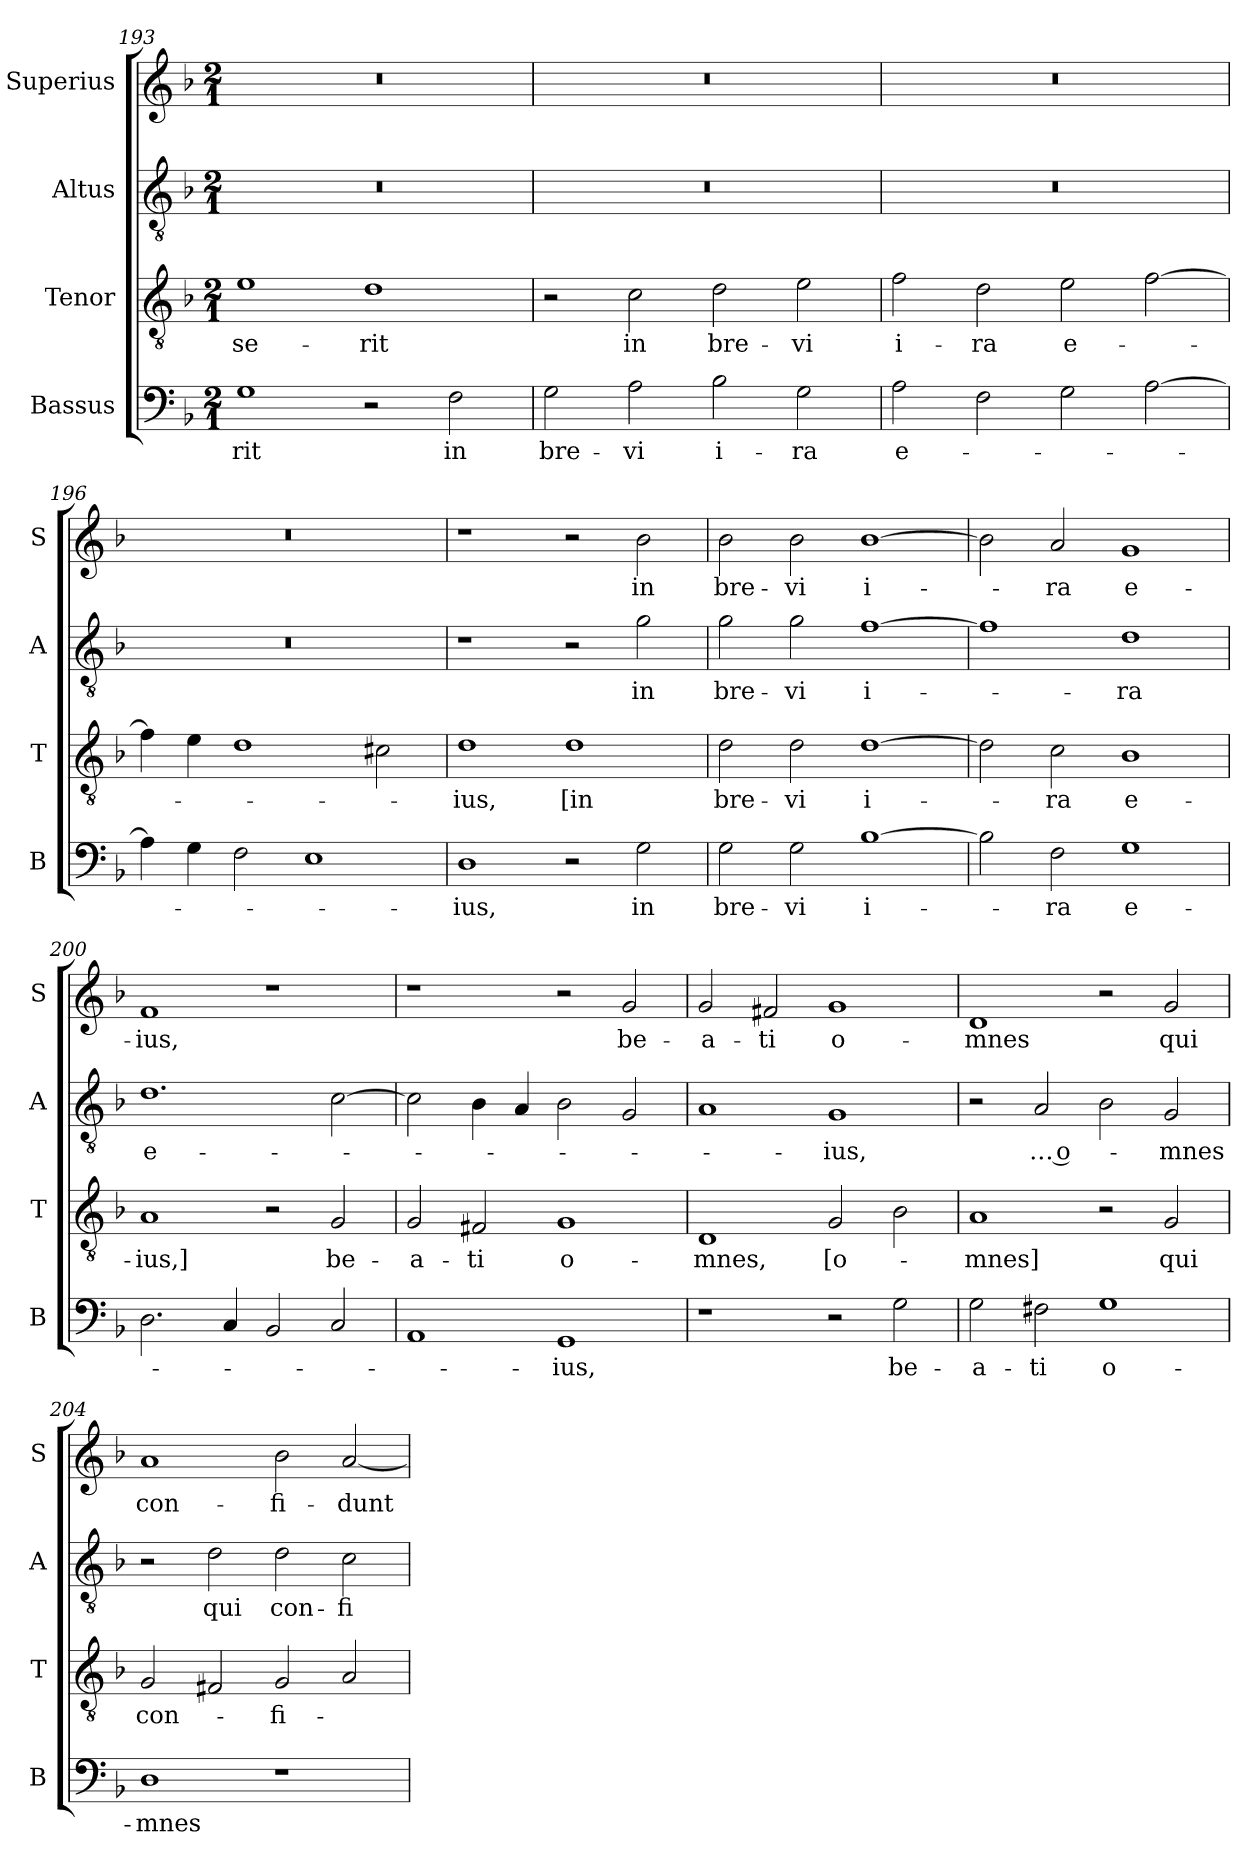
**kern	**text	**kern	**text	**kern	**text	**kern	**text
*part4	*part4	*part3	*part3	*part2	*part2	*part1	*part1
*staff4	*staff4	*staff3	*staff3	*staff2	*staff2	*staff1	*staff1
*I"Bassus	*	*I"Tenor	*	*I"Altus	*	*I"Superius	*
*I'B	*	*I'T	*	*I'A	*	*I'S	*
*clefF4	*	*clefGv2	*	*clefGv2	*	*clefG2	*
*k[b-]	*	*k[b-]	*	*k[b-]	*	*k[b-]	*
*F:	*	*F:	*	*F:	*	*F:	*
*M2/1	*	*M2/1	*	*M2/1	*	*M2/1	*
=193	=193	=193	=193	=193	=193	=193	=193
1G	-rit	1e	-se-	0r	.	0r	.
2r	.	1d	-rit	.	.	.	.
2F	in	.	.	.	.	.	.
=194	=194	=194	=194	=194	=194	=194	=194
2G	bre-	2r	.	0r	.	0r	.
2A	-vi	2c	in	.	.	.	.
2B-	i-	2d	bre-	.	.	.	.
2G	-ra	2e	-vi	.	.	.	.
=195	=195	=195	=195	=195	=195	=195	=195
2A	e-	2f	i-	0r	.	0r	.
2F	.	2d	-ra	.	.	.	.
2G	.	2e	e-	.	.	.	.
[2A	.	[2f	.	.	.	.	.
=196	=196	=196	=196	=196	=196	=196	=196
4A]	.	4f]	.	0r	.	0r	.
4G	.	4e	.	.	.	.	.
2F	.	1d	.	.	.	.	.
1E	.	.	.	.	.	.	.
.	.	2c#X	.	.	.	.	.
=197	=197	=197	=197	=197	=197	=197	=197
1D	-ius,	1d	-ius,	1r	.	1r	.
2r	.	1d	[in	2r	.	2r	.
2G	in	.	.	2g	in	2b-	in
=198	=198	=198	=198	=198	=198	=198	=198
2G	bre-	2d	bre-	2g	bre-	2b-	bre-
2G	-vi	2d	-vi	2g	-vi	2b-	-vi
[1B-	i-	[1d	i-	[1f	i-	[1b-	i-
=199	=199	=199	=199	=199	=199	=199	=199
2B-]	.	2d]	.	1f]	.	2b-]	.
2F	-ra	2c	-ra	.	.	2a	-ra
1G	e-	1B-	e-	1d	-ra	1g	e-
=200	=200	=200	=200	=200	=200	=200	=200
2.D	.	1A	-ius,]	1.d	e-	1f	-ius,
4C	.	.	.	.	.	.	.
2BB-	.	2r	.	.	.	1r	.
2C	.	2G	be-	[2c	.	.	.
=201	=201	=201	=201	=201	=201	=201	=201
1AA	.	2G	-a-	2c]	.	1r	.
.	.	2F#X	-ti	4B-	.	.	.
.	.	.	.	4A	.	.	.
1GG	-ius,	1G	o-	2B-	.	2r	.
.	.	.	.	2G	.	2g	be-
=202	=202	=202	=202	=202	=202	=202	=202
1r	.	1D	-mnes,	1A	.	2g	-a-
.	.	.	.	.	.	2f#X	-ti
2r	.	2G	[o-	1G	-ius,	1g	o-
2G	be-	2B-	.	.	.	.	.
=203	=203	=203	=203	=203	=203	=203	=203
2G	-a-	1A	-mnes]	2r	.	1d	-mnes
2F#X	-ti	.	.	2A	… o-	.	.
1G	o-	2r	.	2B-	.	2r	.
.	.	2G	qui	2G	-mnes	2g	qui
=204	=204	=204	=204	=204	=204	=204	=204
1D	-mnes	2G	con-	2r	.	1a	con-
.	.	2F#X	.	2d	qui	.	.
1r	.	2G	-fi-	2d	con-	2b-	-fi-
.	.	2A	.	2c	-fi-	[2a	-dunt
=	=	=	=	=	=	=	=
*-	*-	*-	*-	*-	*-	*-	*-
